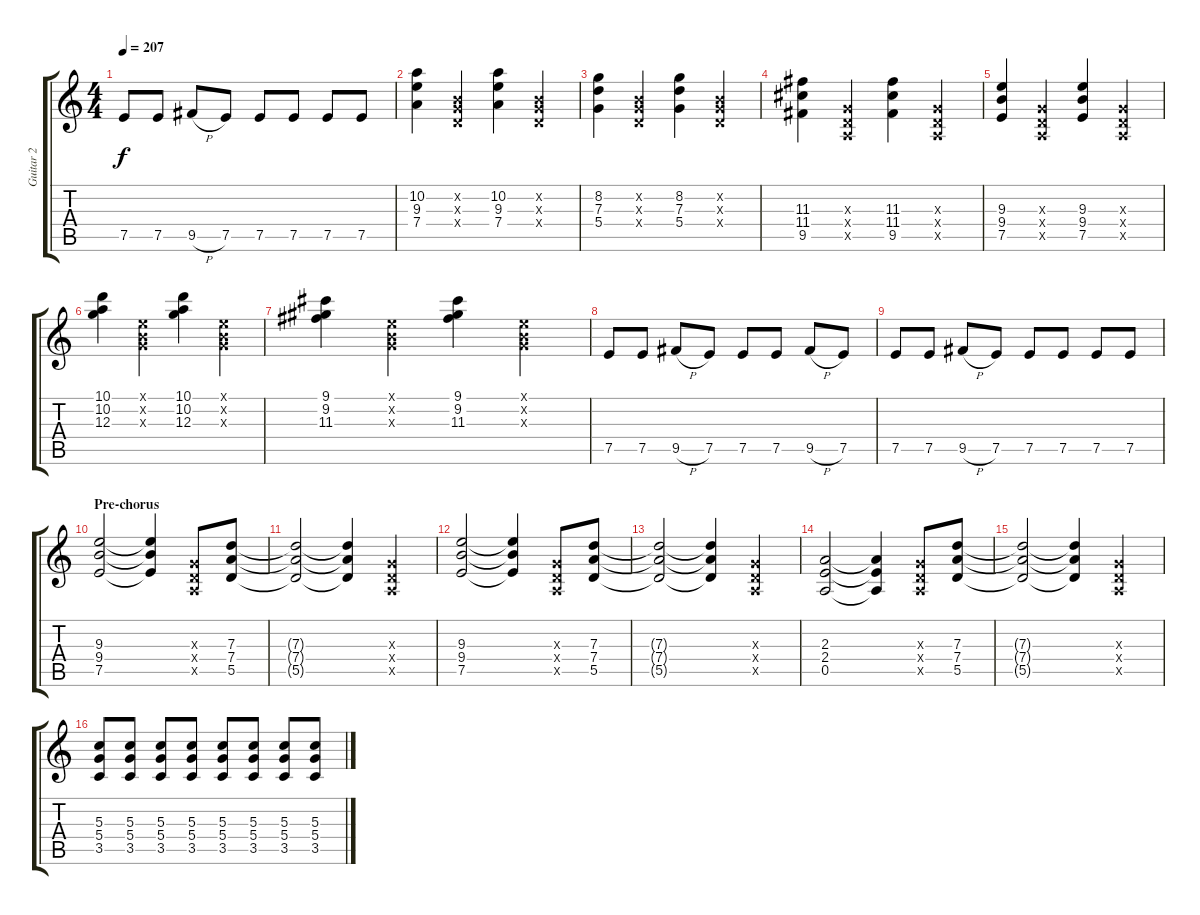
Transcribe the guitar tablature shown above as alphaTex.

\track ("Guitar 2" "Guitar 2") {instrument overdrivenguitar}
\staff {score tabs}
\tuning (E4 B3 G3 D3 A2 E2) {hide}
\ts (4 4)
\tempo 207
\clef g2
\ks c
7.5.8{dy f} 7.5.8 9.5{h}.8 7.5.8 7.5.8 7.5.8 7.5.8 7.5.8 |
(10.2 9.3 7.4).4 (0.2{x} 0.3{x} 0.4{x}).4 (10.2 9.3 7.4).4 (0.2{x} 0.3{x} 0.4{x}).4 |
(8.2 7.3 5.4).4 (0.2{x} 0.3{x} 0.4{x}).4 (8.2 7.3 5.4).4 (0.2{x} 0.3{x} 0.4{x}).4 |
(11.3 11.4 9.5).4 (0.3{x} 0.4{x} 0.5{x}).4 (11.3 11.4 9.5).4 (0.3{x} 0.4{x} 0.5{x}).4 |
(9.3 9.4 7.5).4 (0.3{x} 0.4{x} 0.5{x}).4 (9.3 9.4 7.5).4 (0.3{x} 0.4{x} 0.5{x}).4 |
(10.1 10.2 12.3).4 (0.1{x} 0.2{x} 0.3{x}).4 (10.1 10.2 12.3).4 (0.1{x} 0.2{x} 0.3{x}).4 |
(9.1 9.2 11.3).4 (0.1{x} 0.2{x} 0.3{x}).4 (9.1 9.2 11.3).4 (0.1{x} 0.2{x} 0.3{x}).4 |
7.5.8 7.5.8 9.5{h}.8 7.5.8 7.5.8 7.5.8 9.5{h}.8 7.5.8 |
7.5.8 7.5.8 9.5{h}.8 7.5.8 7.5.8 7.5.8 7.5.8 7.5.8 |
\section ("" "Pre-chorus")
(9.3 9.4 7.5).2 (9.3{t} 9.4{t} 7.5{t}).4 (0.3{x} 0.4{x} 0.5{x}).8 (7.3 7.4 5.5).8 |
(7.3{t} 7.4{t} 5.5{t}).2 (7.3{t} 7.4{t} 5.5{t}).4 (0.3{x} 0.4{x} 0.5{x}).4 |
(9.3 9.4 7.5).2 (9.3{t} 9.4{t} 7.5{t}).4 (0.3{x} 0.4{x} 0.5{x}).8 (7.3 7.4 5.5).8 |
(7.3{t} 7.4{t} 5.5{t}).2 (7.3{t} 7.4{t} 5.5{t}).4 (0.3{x} 0.4{x} 0.5{x}).4 |
(2.3 2.4 0.5).2 (2.3{t} 2.4{t} 0.5{t}).4 (0.3{x} 0.4{x} 0.5{x}).8 (7.3 7.4 5.5).8 |
(7.3{t} 7.4{t} 5.5{t}).2 (7.3{t} 7.4{t} 5.5{t}).4 (0.3{x} 0.4{x} 0.5{x}).4 |
(5.3 5.4 3.5).8 (5.3 5.4 3.5).8 (5.3 5.4 3.5).8 (5.3 5.4 3.5).8 (5.3 5.4 3.5).8 (5.3 5.4 3.5).8 (5.3 5.4 3.5).8 (5.3 5.4 3.5).8
